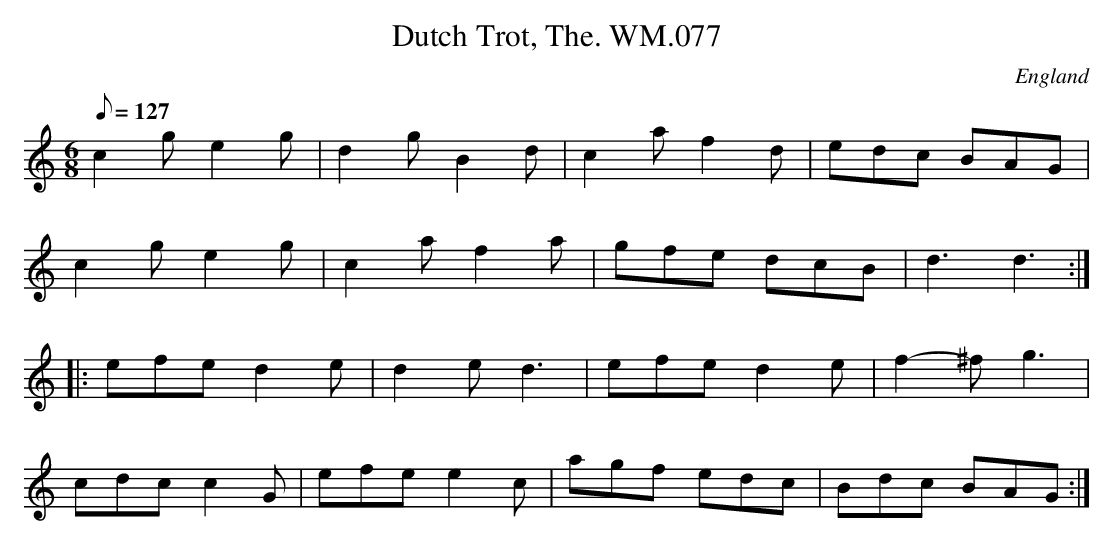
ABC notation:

X:1
T:Dutch Trot, The. WM.077
M:6/8
L:1/8
Q:127
O:England
K:C
c2ge2g|d2gB2d|c2af2d|edc BAG|!
c2ge2g|c2af2a|gfe dcB|d3d3:|!
|:efed2-e|d2ed3|efe d2e|f2-^fg3|!
cdcc2G|efee2c|agf edc|Bdc BAG:|]
